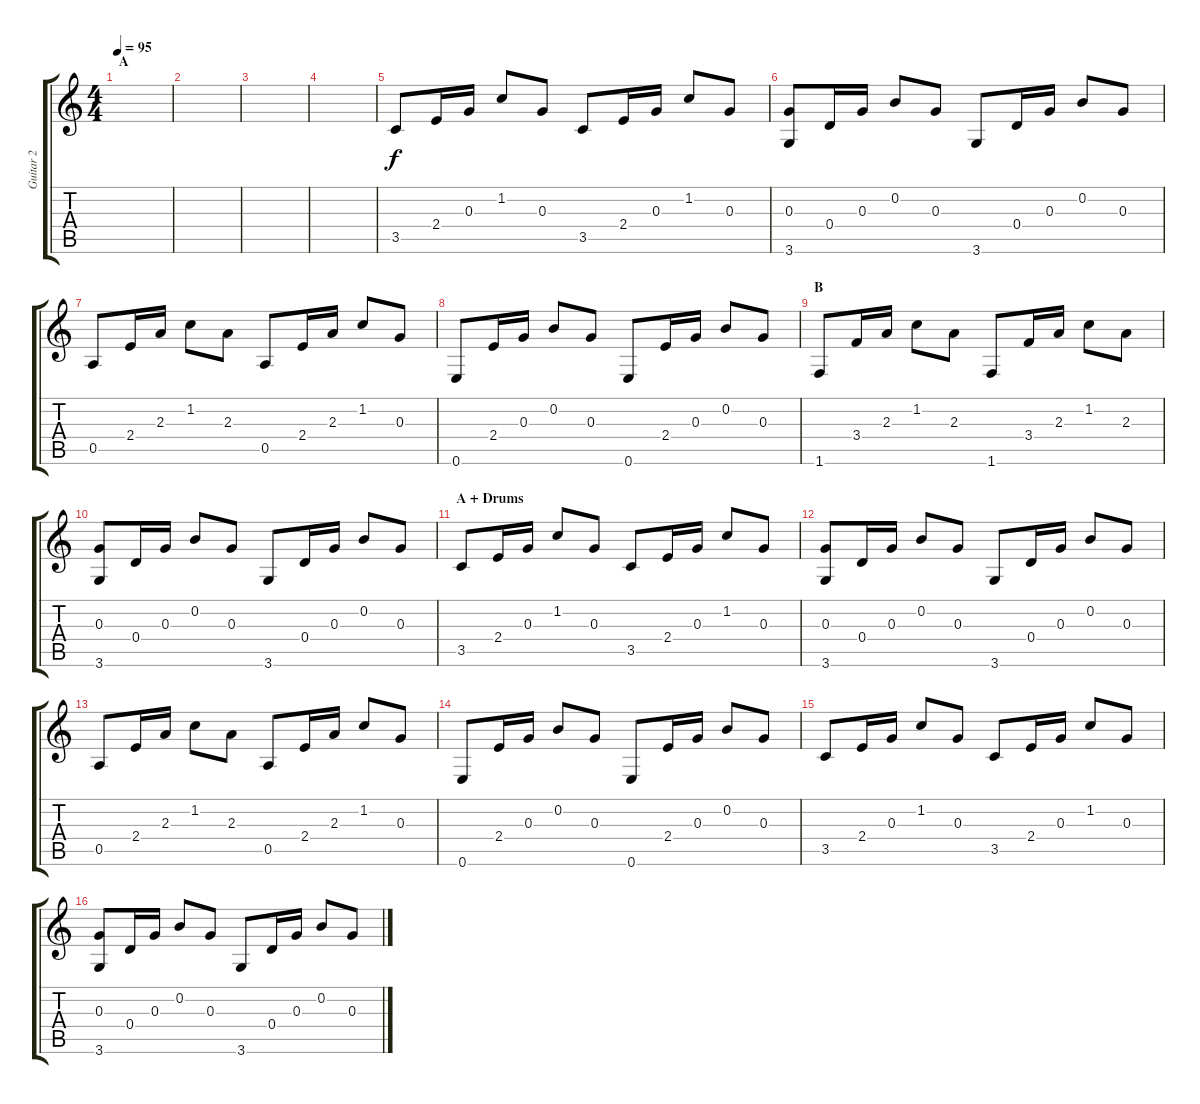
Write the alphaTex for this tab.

\track ("Guitar 2" "Guitar 2") {instrument acousticguitarnylon}
\staff {score tabs}
\tuning (E4 B3 G3 D3 A2 E2) {hide}
\ts (4 4)
\section ("" "A")
\tempo 95
\clef g2
\ks c
|
|
|
|
3.5.8 2.4.16 0.3.16 1.2.8 0.3.8 3.5.8 2.4.16 0.3.16 1.2.8 0.3.8 |
(0.3 3.6).8 0.4.16 0.3.16 0.2.8 0.3.8 3.6.8 0.4.16 0.3.16 0.2.8 0.3.8 |
0.5.8 2.4.16 2.3.16 1.2.8 2.3.8 0.5.8 2.4.16 2.3.16 1.2.8 0.3.8 |
0.6.8 2.4.16 0.3.16 0.2.8 0.3.8 0.6.8 2.4.16 0.3.16 0.2.8 0.3.8 |
\section ("" "B")
1.6.8 3.4.16 2.3.16 1.2.8 2.3.8 1.6.8 3.4.16 2.3.16 1.2.8 2.3.8 |
(0.3 3.6).8 0.4.16 0.3.16 0.2.8 0.3.8 3.6.8 0.4.16 0.3.16 0.2.8 0.3.8 |
\section ("" "A + Drums")
3.5.8 2.4.16 0.3.16 1.2.8 0.3.8 3.5.8 2.4.16 0.3.16 1.2.8 0.3.8 |
(0.3 3.6).8 0.4.16 0.3.16 0.2.8 0.3.8 3.6.8 0.4.16 0.3.16 0.2.8 0.3.8 |
0.5.8 2.4.16 2.3.16 1.2.8 2.3.8 0.5.8 2.4.16 2.3.16 1.2.8 0.3.8 |
0.6.8 2.4.16 0.3.16 0.2.8 0.3.8 0.6.8 2.4.16 0.3.16 0.2.8 0.3.8 |
3.5.8 2.4.16 0.3.16 1.2.8 0.3.8 3.5.8 2.4.16 0.3.16 1.2.8 0.3.8 |
(0.3 3.6).8 0.4.16 0.3.16 0.2.8 0.3.8 3.6.8 0.4.16 0.3.16 0.2.8 0.3.8
